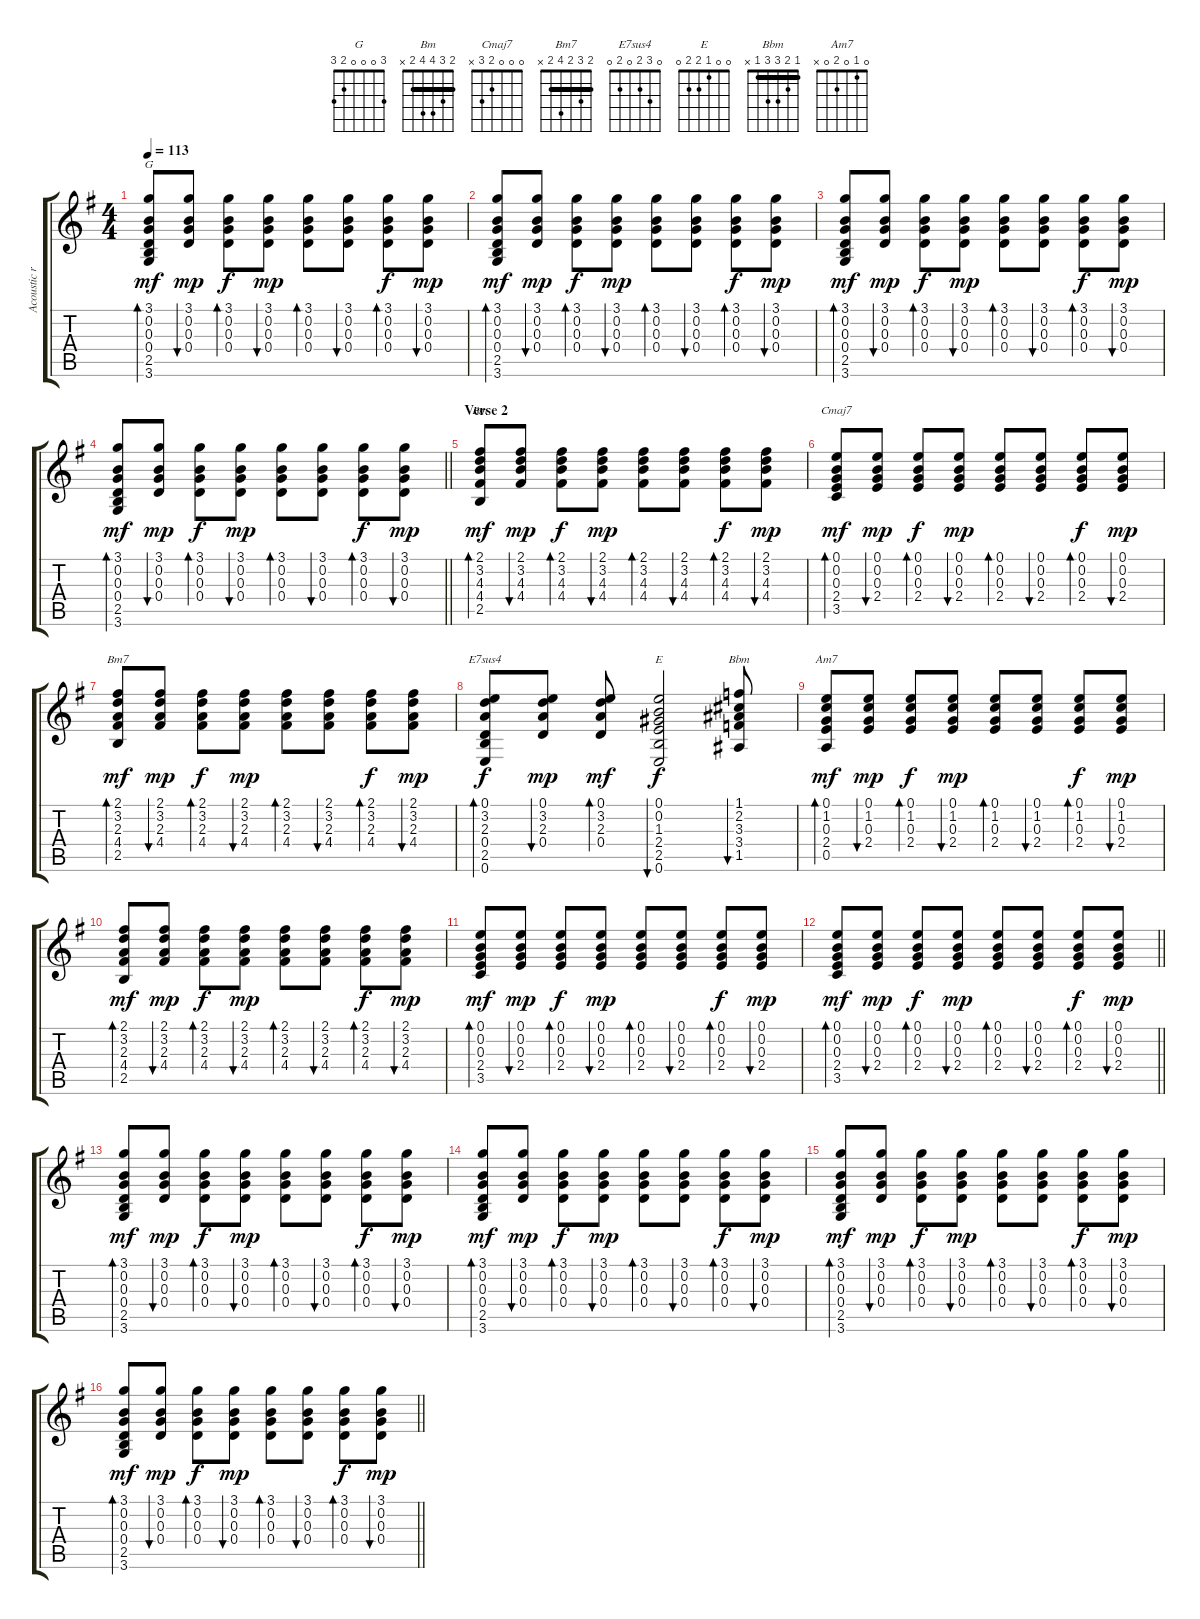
\track ("Acoustic rhythm guitar" "Acoustic r") {instrument acousticguitarsteel}
\staff {score tabs}
\tuning (E4 B3 G3 D3 A2 E2) {hide}
\chord ("G" 3 0 0 0 2 3)
\chord ("Bm" 2 3 4 4 2 x) {barre 2}
\chord ("Cmaj7" 0 0 0 2 3 x)
\chord ("Bm7" 2 3 2 4 2 x) {barre 2}
\chord ("E7sus4" 0 3 2 0 2 0)
\chord ("E" 0 0 1 2 2 0)
\chord ("Bbm" 1 2 3 3 1 x) {barre 1}
\chord ("Am7" 0 1 0 2 0 x)
\ts (4 4)
\tempo 113
\clef g2
\ks g
(3.1 0.2 0.3 0.4 2.5 3.6).8{bd 60 ch "G" dy mf} (3.1 0.2 0.3 0.4).8{bu 60 dy mp} (3.1 0.2 0.3 0.4).8{bd 60 dy f} (3.1 0.2 0.3 0.4).8{bu 60 dy mp} (3.1 0.2 0.3 0.4).8{bd 60} (3.1 0.2 0.3 0.4).8{bu 60} (3.1 0.2 0.3 0.4).8{bd 60 dy f} (3.1 0.2 0.3 0.4).8{bu 60 dy mp} |
(3.1 0.2 0.3 0.4 2.5 3.6).8{bd 60 dy mf} (3.1 0.2 0.3 0.4).8{bu 60 dy mp} (3.1 0.2 0.3 0.4).8{bd 60 dy f} (3.1 0.2 0.3 0.4).8{bu 60 dy mp} (3.1 0.2 0.3 0.4).8{bd 60} (3.1 0.2 0.3 0.4).8{bu 60} (3.1 0.2 0.3 0.4).8{bd 60 dy f} (3.1 0.2 0.3 0.4).8{bu 60 dy mp} |
(3.1 0.2 0.3 0.4 2.5 3.6).8{bd 60 dy mf} (3.1 0.2 0.3 0.4).8{bu 60 dy mp} (3.1 0.2 0.3 0.4).8{bd 60 dy f} (3.1 0.2 0.3 0.4).8{bu 60 dy mp} (3.1 0.2 0.3 0.4).8{bd 60} (3.1 0.2 0.3 0.4).8{bu 60} (3.1 0.2 0.3 0.4).8{bd 60 dy f} (3.1 0.2 0.3 0.4).8{bu 60 dy mp} |
\barLineRight lightlight
(3.1 0.2 0.3 0.4 2.5 3.6).8{bd 60 dy mf} (3.1 0.2 0.3 0.4).8{bu 60 dy mp} (3.1 0.2 0.3 0.4).8{bd 60 dy f} (3.1 0.2 0.3 0.4).8{bu 60 dy mp} (3.1 0.2 0.3 0.4).8{bd 60} (3.1 0.2 0.3 0.4).8{bu 60} (3.1 0.2 0.3 0.4).8{bd 60 dy f} (3.1 0.2 0.3 0.4).8{bu 60 dy mp} |
\section ("" "Verse 2")
(2.1 3.2 4.3 4.4 2.5).8{bd 60 ch "Bm" dy mf} (2.1 3.2 4.3 4.4).8{bu 60 dy mp} (2.1 3.2 4.3 4.4).8{bd 60 dy f} (2.1 3.2 4.3 4.4).8{bu 60 dy mp} (2.1 3.2 4.3 4.4).8{bd 60} (2.1 3.2 4.3 4.4).8{bu 60} (2.1 3.2 4.3 4.4).8{bd 60 dy f} (2.1 3.2 4.3 4.4).8{bu 60 dy mp} |
(0.1 0.2 0.3 2.4 3.5).8{bd 60 ch "Cmaj7" dy mf} (0.1 0.2 0.3 2.4).8{bu 60 dy mp} (0.1 0.2 0.3 2.4).8{bd 60 dy f} (0.1 0.2 0.3 2.4).8{bu 60 dy mp} (0.1 0.2 0.3 2.4).8{bd 60} (0.1 0.2 0.3 2.4).8{bu 60} (0.1 0.2 0.3 2.4).8{bd 60 dy f} (0.1 0.2 0.3 2.4).8{bu 60 dy mp} |
(2.1 3.2 2.3 4.4 2.5).8{bd 60 ch "Bm7" dy mf} (2.1 3.2 2.3 4.4).8{bu 60 dy mp} (2.1 3.2 2.3 4.4).8{bd 60 dy f} (2.1 3.2 2.3 4.4).8{bu 60 dy mp} (2.1 3.2 2.3 4.4).8{bd 60} (2.1 3.2 2.3 4.4).8{bu 60} (2.1 3.2 2.3 4.4).8{bd 60 dy f} (2.1 3.2 2.3 4.4).8{bu 60 dy mp} |
(0.1 3.2 2.3 0.4 2.5 0.6).8{bd 60 ch "E7sus4" dy f} (0.1 3.2 2.3 0.4).8{bu 60 dy mp} (0.1 3.2 2.3 0.4).8{bd 60 dy mf} (0.1 0.2 1.3 2.4 2.5 0.6).2{bu 60 ch "E" dy f} (1.1 2.2 3.3 3.4 1.5).8{bu 30 ch "Bbm"} |
(0.1 1.2 0.3 2.4 0.5).8{bd 60 ch "Am7" dy mf} (0.1 1.2 0.3 2.4).8{bu 60 dy mp} (0.1 1.2 0.3 2.4).8{bd 60 dy f} (0.1 1.2 0.3 2.4).8{bu 60 dy mp} (0.1 1.2 0.3 2.4).8{bd 60} (0.1 1.2 0.3 2.4).8{bu 60} (0.1 1.2 0.3 2.4).8{bd 60 dy f} (0.1 1.2 0.3 2.4).8{bu 60 dy mp} |
(2.1 3.2 2.3 4.4 2.5).8{bd 60 dy mf} (2.1 3.2 2.3 4.4).8{bu 60 dy mp} (2.1 3.2 2.3 4.4).8{bd 60 dy f} (2.1 3.2 2.3 4.4).8{bu 60 dy mp} (2.1 3.2 2.3 4.4).8{bd 60} (2.1 3.2 2.3 4.4).8{bu 60} (2.1 3.2 2.3 4.4).8{bd 60 dy f} (2.1 3.2 2.3 4.4).8{bu 60 dy mp} |
(0.1 0.2 0.3 2.4 3.5).8{bd 60 dy mf} (0.1 0.2 0.3 2.4).8{bu 60 dy mp} (0.1 0.2 0.3 2.4).8{bd 60 dy f} (0.1 0.2 0.3 2.4).8{bu 60 dy mp} (0.1 0.2 0.3 2.4).8{bd 60} (0.1 0.2 0.3 2.4).8{bu 60} (0.1 0.2 0.3 2.4).8{bd 60 dy f} (0.1 0.2 0.3 2.4).8{bu 60 dy mp} |
\barLineRight lightlight
(0.1 0.2 0.3 2.4 3.5).8{bd 60 dy mf} (0.1 0.2 0.3 2.4).8{bu 60 dy mp} (0.1 0.2 0.3 2.4).8{bd 60 dy f} (0.1 0.2 0.3 2.4).8{bu 60 dy mp} (0.1 0.2 0.3 2.4).8{bd 60} (0.1 0.2 0.3 2.4).8{bu 60} (0.1 0.2 0.3 2.4).8{bd 60 dy f} (0.1 0.2 0.3 2.4).8{bu 60 dy mp} |
(3.1 0.2 0.3 0.4 2.5 3.6).8{bd 60 dy mf} (3.1 0.2 0.3 0.4).8{bu 60 dy mp} (3.1 0.2 0.3 0.4).8{bd 60 dy f} (3.1 0.2 0.3 0.4).8{bu 60 dy mp} (3.1 0.2 0.3 0.4).8{bd 60} (3.1 0.2 0.3 0.4).8{bu 60} (3.1 0.2 0.3 0.4).8{bd 60 dy f} (3.1 0.2 0.3 0.4).8{bu 60 dy mp} |
(3.1 0.2 0.3 0.4 2.5 3.6).8{bd 60 dy mf} (3.1 0.2 0.3 0.4).8{bu 60 dy mp} (3.1 0.2 0.3 0.4).8{bd 60 dy f} (3.1 0.2 0.3 0.4).8{bu 60 dy mp} (3.1 0.2 0.3 0.4).8{bd 60} (3.1 0.2 0.3 0.4).8{bu 60} (3.1 0.2 0.3 0.4).8{bd 60 dy f} (3.1 0.2 0.3 0.4).8{bu 60 dy mp} |
(3.1 0.2 0.3 0.4 2.5 3.6).8{bd 60 dy mf} (3.1 0.2 0.3 0.4).8{bu 60 dy mp} (3.1 0.2 0.3 0.4).8{bd 60 dy f} (3.1 0.2 0.3 0.4).8{bu 60 dy mp} (3.1 0.2 0.3 0.4).8{bd 60} (3.1 0.2 0.3 0.4).8{bu 60} (3.1 0.2 0.3 0.4).8{bd 60 dy f} (3.1 0.2 0.3 0.4).8{bu 60 dy mp} |
\barLineRight lightlight
(3.1 0.2 0.3 0.4 2.5 3.6).8{bd 60 dy mf} (3.1 0.2 0.3 0.4).8{bu 60 dy mp} (3.1 0.2 0.3 0.4).8{bd 60 dy f} (3.1 0.2 0.3 0.4).8{bu 60 dy mp} (3.1 0.2 0.3 0.4).8{bd 60} (3.1 0.2 0.3 0.4).8{bu 60} (3.1 0.2 0.3 0.4).8{bd 60 dy f} (3.1 0.2 0.3 0.4).8{bu 60 dy mp}
